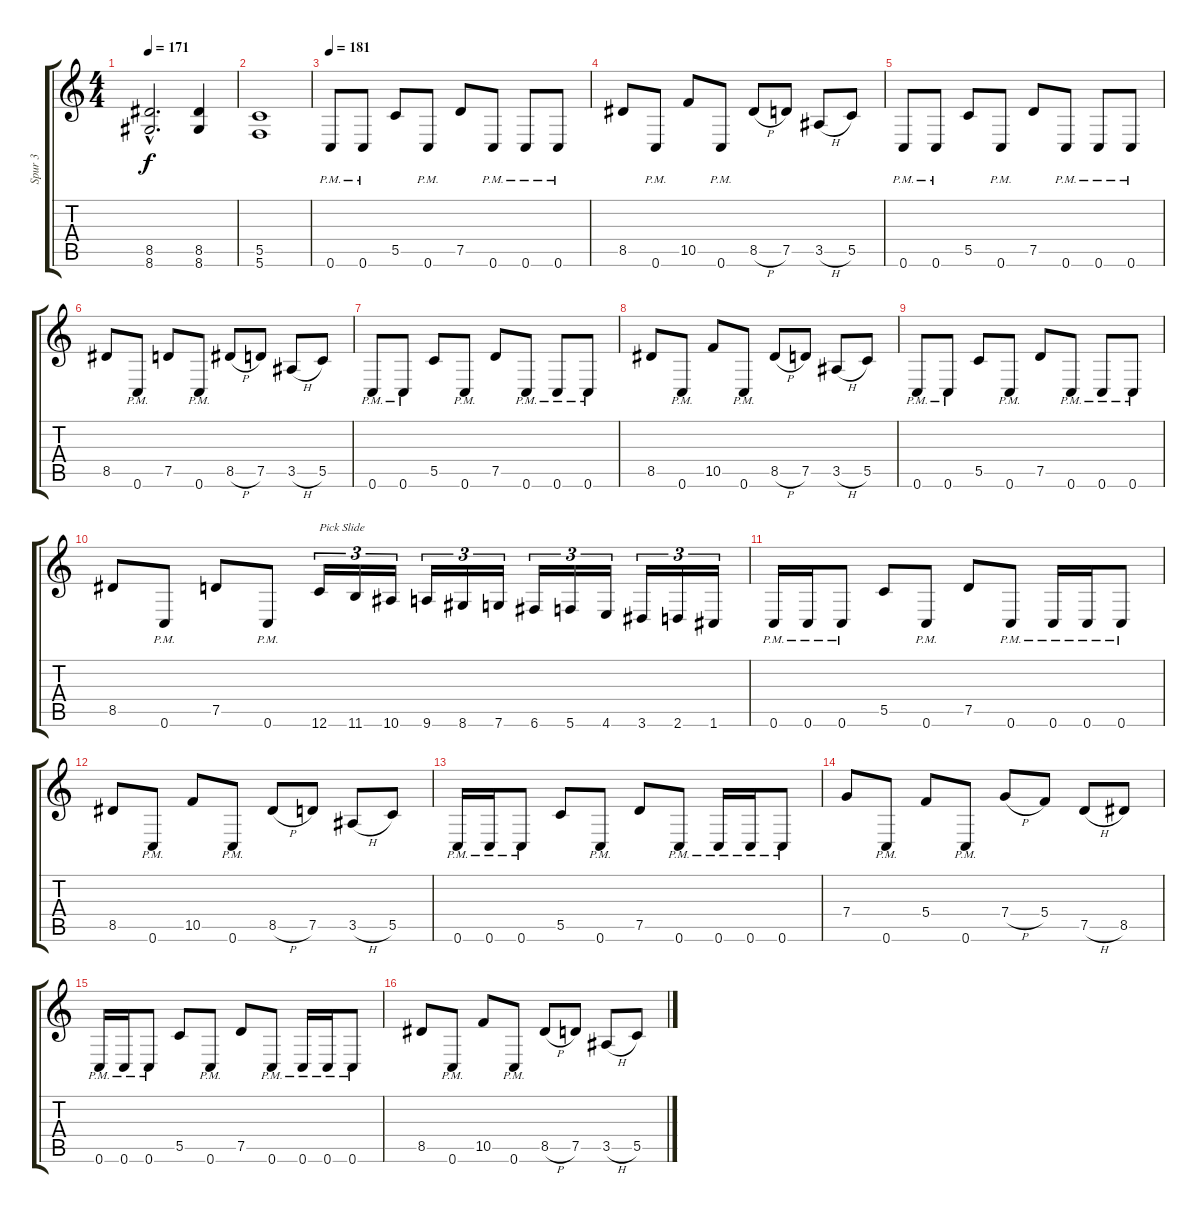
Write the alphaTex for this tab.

\track ("Spur 3" "Spur 3") {instrument distortionguitar}
\staff {score tabs}
\tuning (D4 A3 F3 C3 G2 C2) {hide}
\ts (4 4)
\tempo 171
\clef g2
\ks c
(8.5{hac} 8.6{hac}).2{d dy f} (8.5 8.6).4 |
(5.5 5.6).1 |
\tempo 181
0.6{pm}.8 0.6{pm}.8 5.5.8 0.6{pm}.8 7.5.8 0.6{pm}.8 0.6{pm}.8 0.6{pm}.8 |
8.5.8 0.6{pm}.8 10.5.8 0.6{pm}.8 8.5{h}.8 7.5.8 3.5{h}.8 5.5.8 |
0.6{pm}.8 0.6{pm}.8 5.5.8 0.6{pm}.8 7.5.8 0.6{pm}.8 0.6{pm}.8 0.6{pm}.8 |
8.5.8 0.6{pm}.8 7.5.8 0.6{pm}.8 8.5{h}.8 7.5.8 3.5{h}.8 5.5.8 |
0.6{pm}.8 0.6{pm}.8 5.5.8 0.6{pm}.8 7.5.8 0.6{pm}.8 0.6{pm}.8 0.6{pm}.8 |
8.5.8 0.6{pm}.8 10.5.8 0.6{pm}.8 8.5{h}.8 7.5.8 3.5{h}.8 5.5.8 |
0.6{pm}.8 0.6{pm}.8 5.5.8 0.6{pm}.8 7.5.8 0.6{pm}.8 0.6{pm}.8 0.6{pm}.8 |
8.5.8 0.6{pm}.8 7.5.8 0.6{pm}.8 12.6.16{tu (3 2) txt "Pick Slide" volume 16 instrument guitarfretnoise} 11.6.16{tu (3 2)} 10.6.16{tu (3 2)} 9.6.16{tu (3 2)} 8.6.16{tu (3 2)} 7.6.16{tu (3 2)} 6.6.16{tu (3 2)} 5.6.16{tu (3 2)} 4.6.16{tu (3 2)} 3.6.16{tu (3 2)} 2.6.16{tu (3 2)} 1.6.16{tu (3 2)} |
0.6{pm}.16{volume 13 instrument distortionguitar} 0.6{pm}.16 0.6{pm}.8 5.5.8 0.6{pm}.8 7.5.8 0.6{pm}.8 0.6{pm}.16 0.6{pm}.16 0.6{pm}.8 |
8.5.8 0.6{pm}.8 10.5.8 0.6{pm}.8 8.5{h}.8 7.5.8 3.5{h}.8 5.5.8 |
0.6{pm}.16 0.6{pm}.16 0.6{pm}.8 5.5.8 0.6{pm}.8 7.5.8 0.6{pm}.8 0.6{pm}.16 0.6{pm}.16 0.6{pm}.8 |
7.4.8 0.6{pm}.8 5.4.8 0.6{pm}.8 7.4{h}.8 5.4.8 7.5{h}.8 8.5.8 |
0.6{pm}.16 0.6{pm}.16 0.6{pm}.8 5.5.8 0.6{pm}.8 7.5.8 0.6{pm}.8 0.6{pm}.16 0.6{pm}.16 0.6{pm}.8 |
8.5.8 0.6{pm}.8 10.5.8 0.6{pm}.8 8.5{h}.8 7.5.8 3.5{h}.8 5.5.8
